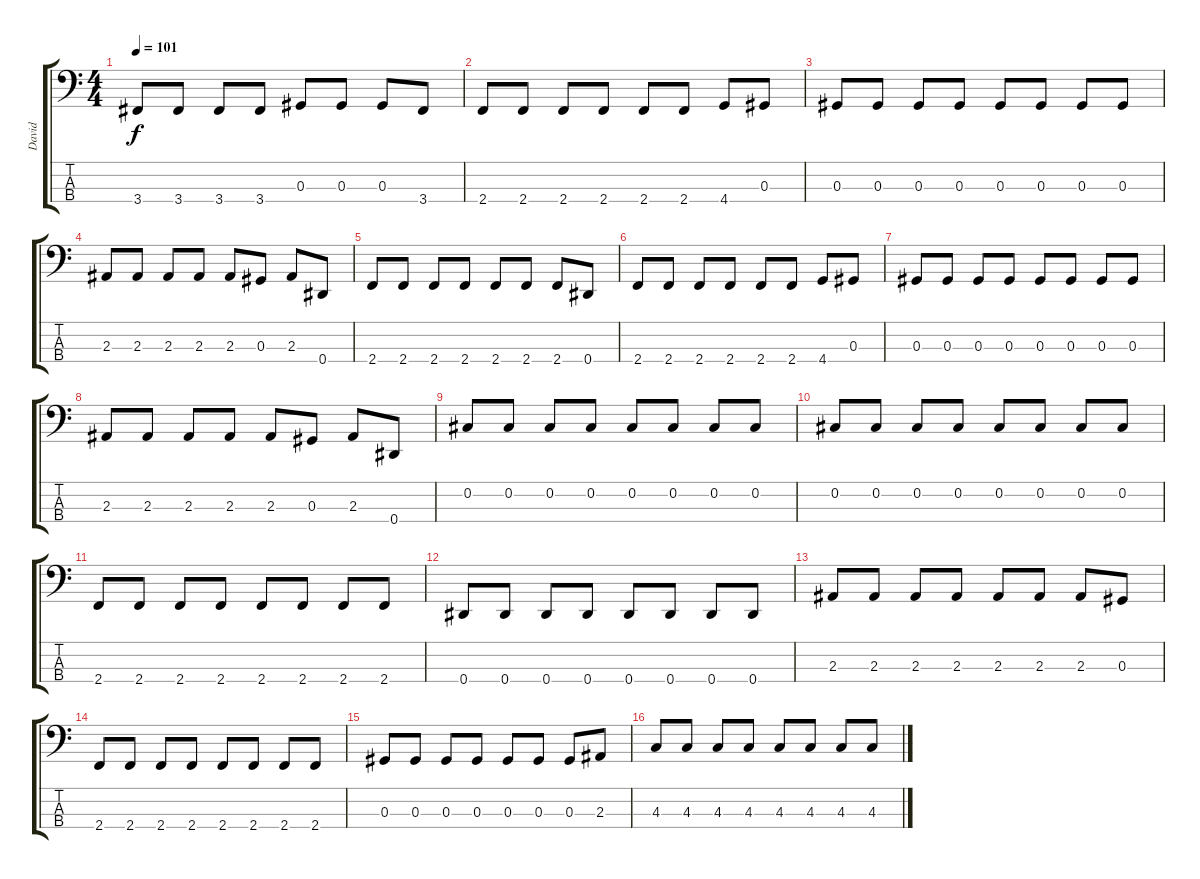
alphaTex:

\track ("David" "David") {instrument electricbassfinger}
\staff {score tabs}
\tuning (Gb2 Db2 Ab1 Eb1) {hide}
\ts (4 4)
\tempo 101
\clef f4
\ks c
3.4.8{dy f} 3.4.8 3.4.8 3.4.8 0.3.8 0.3.8 0.3.8 3.4.8 |
2.4.8 2.4.8 2.4.8 2.4.8 2.4.8 2.4.8 4.4.8 0.3.8 |
0.3.8 0.3.8 0.3.8 0.3.8 0.3.8 0.3.8 0.3.8 0.3.8 |
2.3.8 2.3.8 2.3.8 2.3.8 2.3.8 0.3.8 2.3.8 0.4.8 |
2.4.8 2.4.8 2.4.8 2.4.8 2.4.8 2.4.8 2.4.8 0.4.8 |
2.4.8 2.4.8 2.4.8 2.4.8 2.4.8 2.4.8 4.4.8 0.3.8 |
0.3.8 0.3.8 0.3.8 0.3.8 0.3.8 0.3.8 0.3.8 0.3.8 |
2.3.8 2.3.8 2.3.8 2.3.8 2.3.8 0.3.8 2.3.8 0.4.8 |
0.2.8 0.2.8 0.2.8 0.2.8 0.2.8 0.2.8 0.2.8 0.2.8 |
0.2.8 0.2.8 0.2.8 0.2.8 0.2.8 0.2.8 0.2.8 0.2.8 |
2.4.8 2.4.8 2.4.8 2.4.8 2.4.8 2.4.8 2.4.8 2.4.8 |
0.4.8 0.4.8 0.4.8 0.4.8 0.4.8 0.4.8 0.4.8 0.4.8 |
2.3.8 2.3.8 2.3.8 2.3.8 2.3.8 2.3.8 2.3.8 0.3.8 |
2.4.8 2.4.8 2.4.8 2.4.8 2.4.8 2.4.8 2.4.8 2.4.8 |
0.3.8 0.3.8 0.3.8 0.3.8 0.3.8 0.3.8 0.3.8 2.3.8 |
4.3.8 4.3.8 4.3.8 4.3.8 4.3.8 4.3.8 4.3.8 4.3.8
